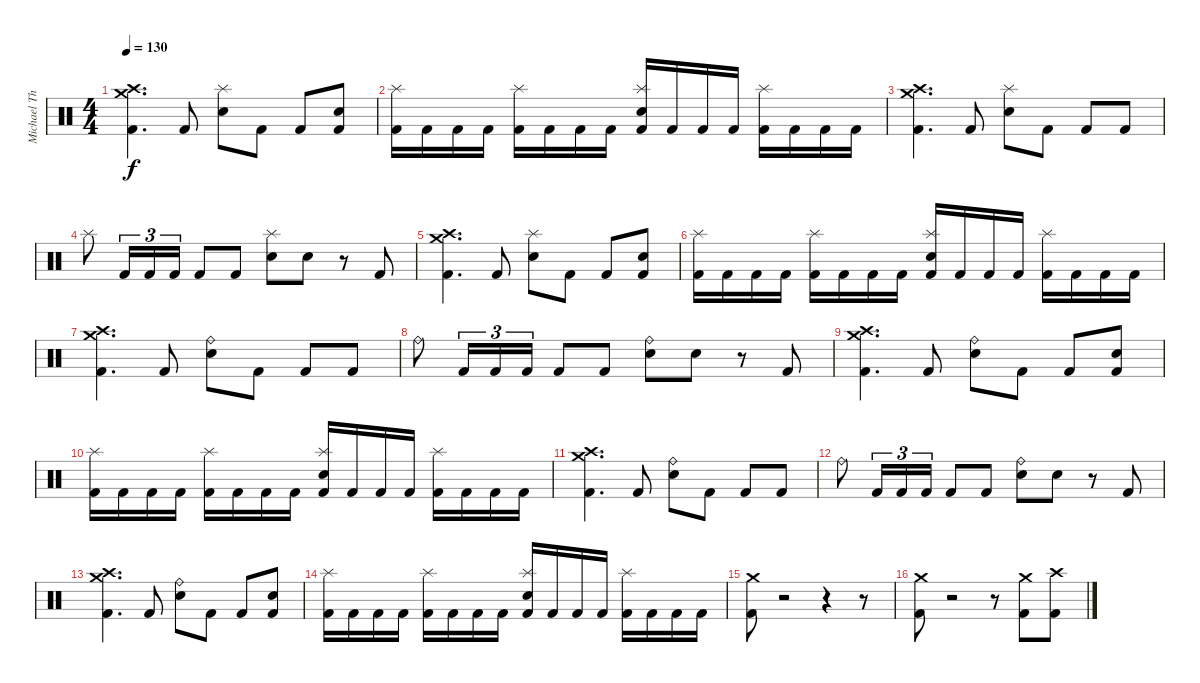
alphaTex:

\track ("Michael Thomas" "Michael Th") {instrument percussion}
\staff {score}
\articulation defaults
\ts (4 4)
\tempo 130
\clef neutral
\ks c
("Crash high (hit)" "Crash medium (hit)" "Kick (hit) 2").4{d dy f} "Kick (hit) 2".8 ("Splash (hit)" "Electric Snare (hit)").8 "Kick (hit) 2".8 "Kick (hit) 2".8 ("Electric Snare (hit)" "Kick (hit) 2").8 |
("Splash (hit)" "Kick (hit) 2").16 "Kick (hit) 2".16 "Kick (hit) 2".16 "Kick (hit) 2".16 ("Splash (hit)" "Kick (hit) 2").16 "Kick (hit) 2".16 "Kick (hit) 2".16 "Kick (hit) 2".16 ("Splash (hit)" "Electric Snare (hit)" "Kick (hit) 2").16 "Kick (hit) 2".16 "Kick (hit) 2".16 "Kick (hit) 2".16 ("Splash (hit)" "Kick (hit) 2").16 "Kick (hit) 2".16 "Kick (hit) 2".16 "Kick (hit) 2".16 |
("Crash medium (hit)" "Crash high (hit)" "Kick (hit) 2").4{d} "Kick (hit) 2".8 ("Splash (hit)" "Electric Snare (hit)").8 "Kick (hit) 2".8 "Kick (hit) 2".8 "Kick (hit) 2".8 |
"Splash (hit)".8 "Kick (hit) 2".16{tu (3 2)} "Kick (hit) 2".16{tu (3 2)} "Kick (hit) 2".16{tu (3 2)} "Kick (hit) 2".8 "Kick (hit) 2".8 ("Splash (hit)" "Electric Snare (hit)").8 "Electric Snare (hit)".8 r.8 "Kick (hit) 2".8 |
("Crash high (hit)" "Crash medium (hit)" "Kick (hit) 2").4{d} "Kick (hit) 2".8 ("Splash (hit)" "Electric Snare (hit)").8 "Kick (hit) 2".8 "Kick (hit) 2".8 ("Electric Snare (hit)" "Kick (hit) 2").8 |
("Splash (hit)" "Kick (hit) 2").16 "Kick (hit) 2".16 "Kick (hit) 2".16 "Kick (hit) 2".16 ("Splash (hit)" "Kick (hit) 2").16 "Kick (hit) 2".16 "Kick (hit) 2".16 "Kick (hit) 2".16 ("Splash (hit)" "Electric Snare (hit)" "Kick (hit) 2").16 "Kick (hit) 2".16 "Kick (hit) 2".16 "Kick (hit) 2".16 ("Splash (hit)" "Kick (hit) 2").16 "Kick (hit) 2".16 "Kick (hit) 2".16 "Kick (hit) 2".16 |
("Crash medium (hit)" "Crash high (hit)" "Kick (hit) 2").4{d} "Kick (hit) 2".8 ("Ride (bell)" "Electric Snare (hit)").8 "Kick (hit) 2".8 "Kick (hit) 2".8 "Kick (hit) 2".8 |
"Ride (bell)".8 "Kick (hit) 2".16{tu (3 2)} "Kick (hit) 2".16{tu (3 2)} "Kick (hit) 2".16{tu (3 2)} "Kick (hit) 2".8 "Kick (hit) 2".8 ("Ride (bell)" "Electric Snare (hit)").8 "Electric Snare (hit)".8 r.8 "Kick (hit) 2".8 |
("Crash high (hit)" "Crash medium (hit)" "Kick (hit) 2").4{d} "Kick (hit) 2".8 ("Ride (bell)" "Electric Snare (hit)").8 "Kick (hit) 2".8 "Kick (hit) 2".8 ("Electric Snare (hit)" "Kick (hit) 2").8 |
("Splash (hit)" "Kick (hit) 2").16 "Kick (hit) 2".16 "Kick (hit) 2".16 "Kick (hit) 2".16 ("Splash (hit)" "Kick (hit) 2").16 "Kick (hit) 2".16 "Kick (hit) 2".16 "Kick (hit) 2".16 ("Splash (hit)" "Electric Snare (hit)" "Kick (hit) 2").16 "Kick (hit) 2".16 "Kick (hit) 2".16 "Kick (hit) 2".16 ("Splash (hit)" "Kick (hit) 2").16 "Kick (hit) 2".16 "Kick (hit) 2".16 "Kick (hit) 2".16 |
("Crash medium (hit)" "Crash high (hit)" "Kick (hit) 2").4{d} "Kick (hit) 2".8 ("Ride (bell)" "Electric Snare (hit)").8 "Kick (hit) 2".8 "Kick (hit) 2".8 "Kick (hit) 2".8 |
"Ride (bell)".8 "Kick (hit) 2".16{tu (3 2)} "Kick (hit) 2".16{tu (3 2)} "Kick (hit) 2".16{tu (3 2)} "Kick (hit) 2".8 "Kick (hit) 2".8 ("Ride (bell)" "Electric Snare (hit)").8 "Electric Snare (hit)".8 r.8 "Kick (hit) 2".8 |
("Crash high (hit)" "Crash medium (hit)" "Kick (hit) 2").4{d} "Kick (hit) 2".8 ("Ride (bell)" "Electric Snare (hit)").8 "Kick (hit) 2".8 "Kick (hit) 2".8 ("Electric Snare (hit)" "Kick (hit) 2").8 |
("Splash (hit)" "Kick (hit) 2").16 "Kick (hit) 2".16 "Kick (hit) 2".16 "Kick (hit) 2".16 ("Splash (hit)" "Kick (hit) 2").16 "Kick (hit) 2".16 "Kick (hit) 2".16 "Kick (hit) 2".16 ("Splash (hit)" "Electric Snare (hit)" "Kick (hit) 2").16 "Kick (hit) 2".16 "Kick (hit) 2".16 "Kick (hit) 2".16 ("Splash (hit)" "Kick (hit) 2").16 "Kick (hit) 2".16 "Kick (hit) 2".16 "Kick (hit) 2".16 |
("Crash medium (hit)" "Kick (hit) 2").8 r.2 r.4 r.8 |
("Crash medium (hit)" "Kick (hit) 2").8 r.2 r.8 ("Crash medium (hit)" "Kick (hit) 2").8 ("Crash high (hit)" "Kick (hit) 2").8
